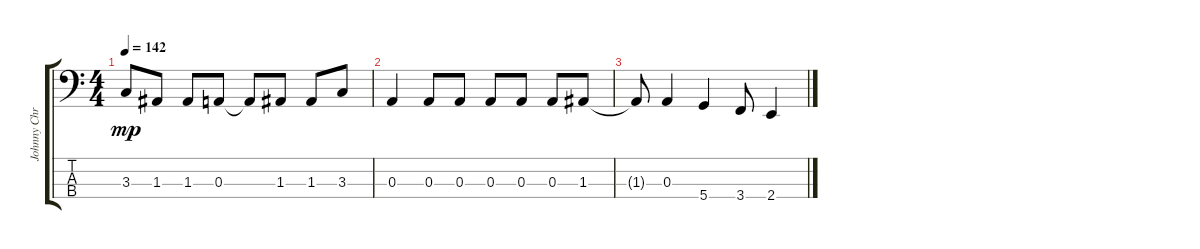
\track ("Johnny Christ Bass" "Johnny Chr") {instrument electricbasspick}
\staff {score tabs}
\tuning (G2 D2 A1 D1) {hide}
\ts (4 4)
\tempo 142
\clef f4
\ks c
3.3{t}.8{dy mp} 1.3.8 1.3.8 0.3.8 0.3{t}.8 1.3.8 1.3.8 3.3.8 |
0.3.4 0.3.8 0.3.8 0.3.8 0.3.8 0.3.8 1.3.8 |
1.3{t}.8 0.3.4 5.4.4 3.4.8 2.4.4
